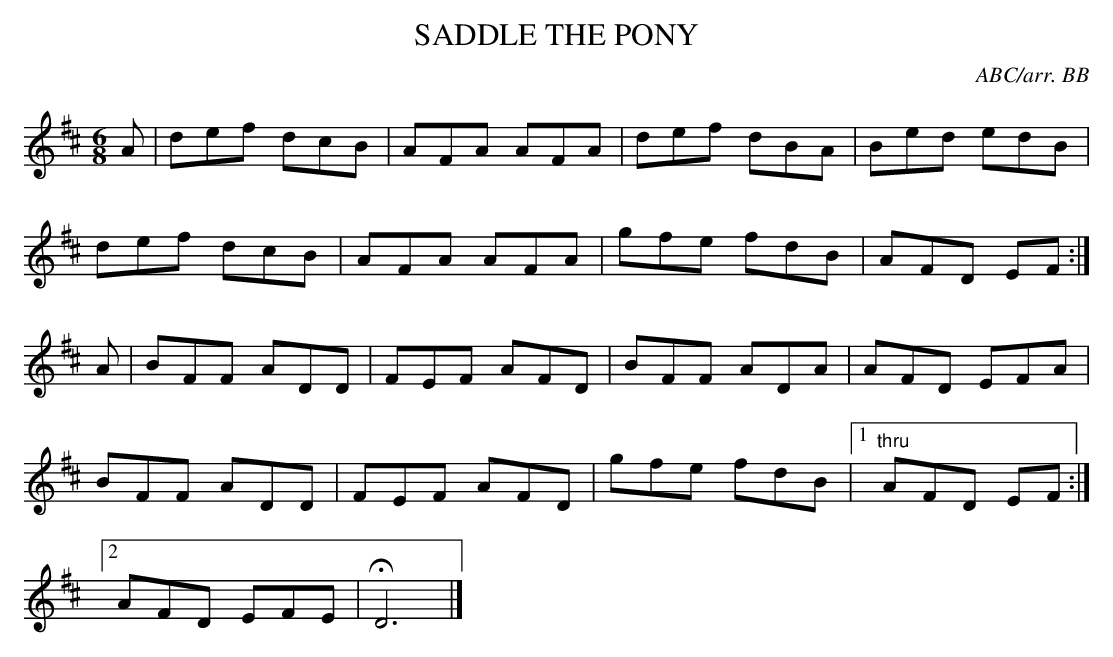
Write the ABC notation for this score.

X:1
T:SADDLE THE PONY
C:ABC/arr. BB
Y:"very quick"
Second part reminds me of "Humors of Glendart".
L:1/8
M:6/8
K:D
A|def dcB|AFA AFA|def dBA|Bed edB|
def dcB|AFA AFA|gfe fdB|AFD EF :|
A|BFF ADD|FEF AFD|BFF ADA|AFD EFA|
BFF ADD|FEF AFD|gfe fdB|1"thru"AFD EF :|
[2 AFD EFE|HD6|]
